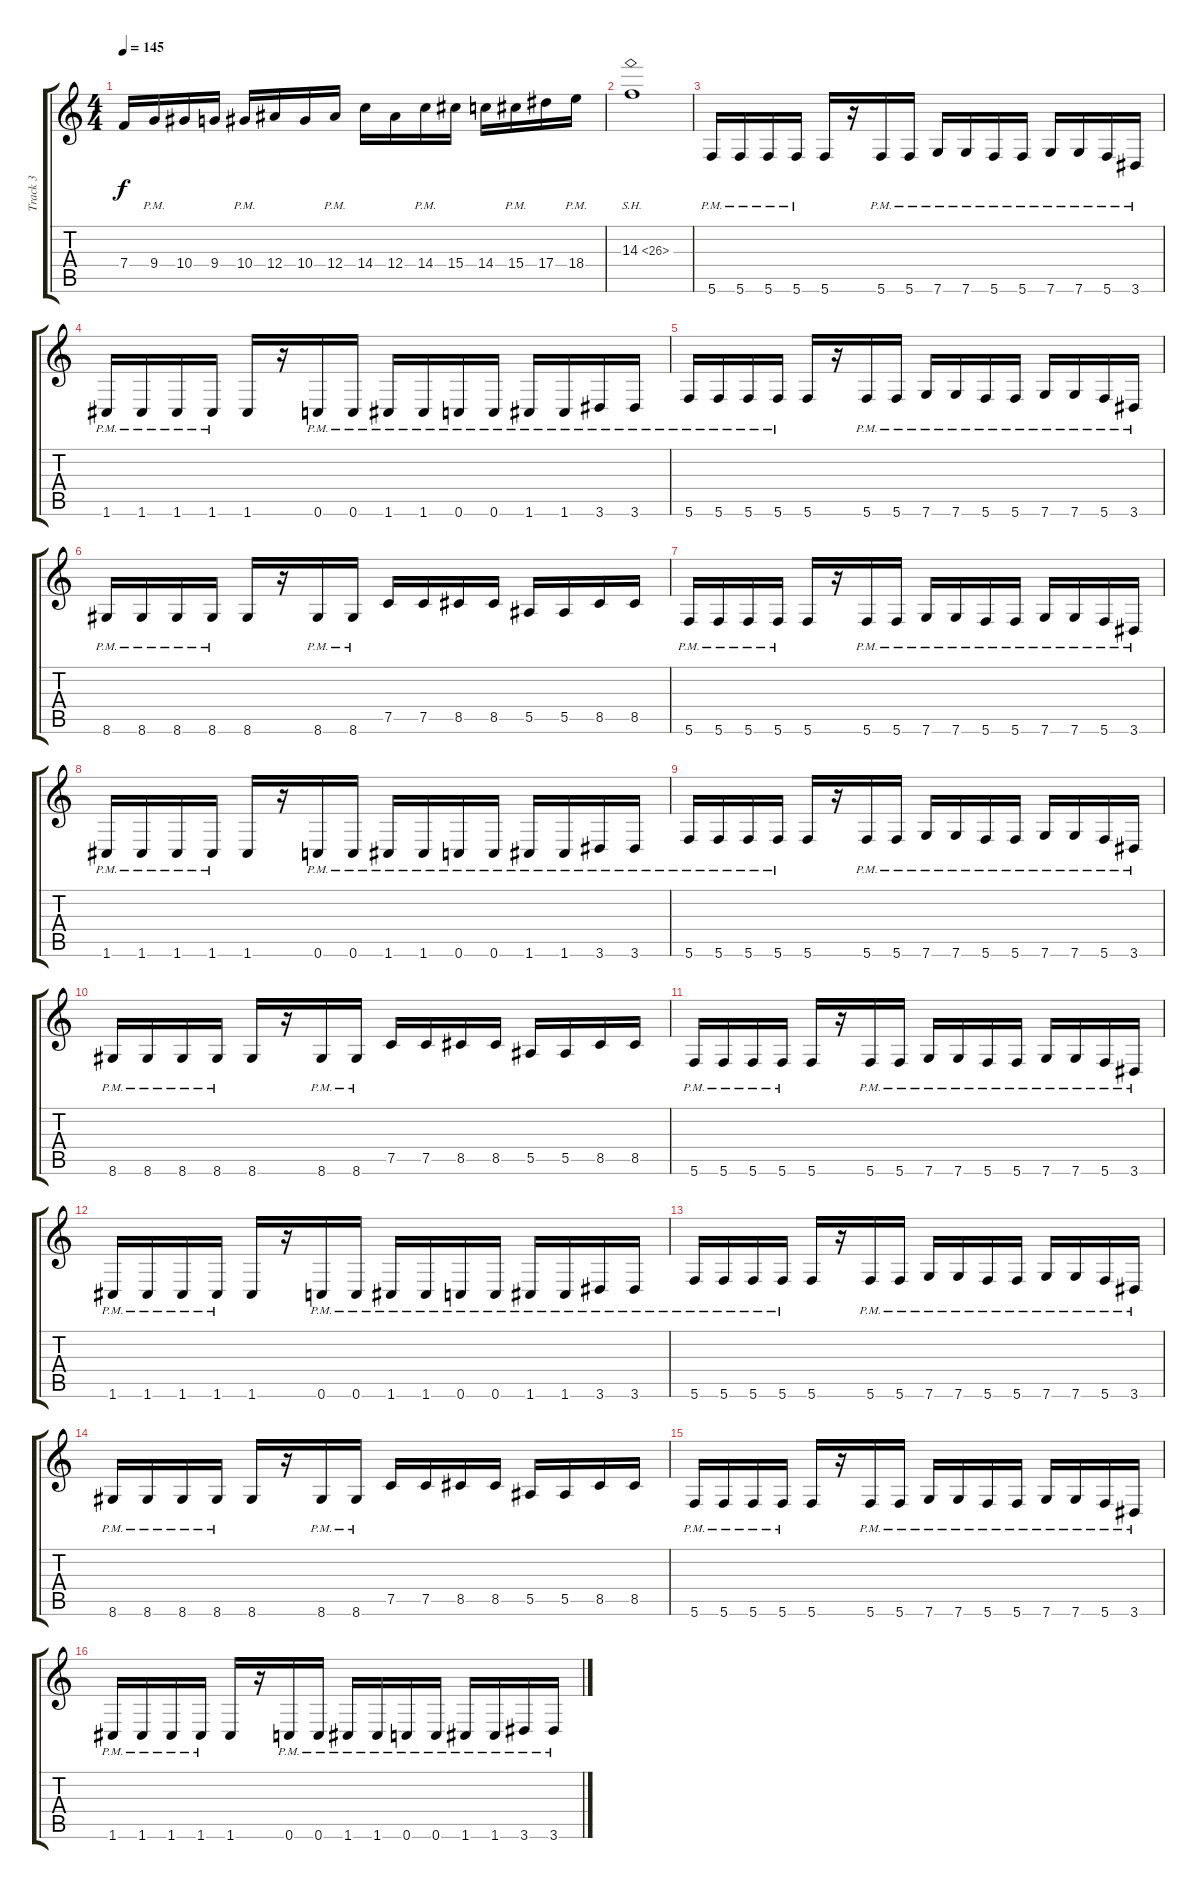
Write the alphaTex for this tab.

\track ("Track 3" "Track 3") {instrument distortionguitar}
\staff {score tabs}
\tuning (C4 G3 Eb3 Bb2 F2 C2) {hide}
\ts (4 4)
\tempo 145
\clef g2
\ks c
7.4.16{dy f} 9.4{pm}.16 10.4.16 9.4.16 10.4{pm}.16 12.4.16 10.4.16 12.4{pm}.16 14.4.16 12.4.16 14.4{pm}.16 15.4.16 14.4.16 15.4{pm}.16 17.4.16 18.4{pm}.16 |
14.3{sh 12}.1 |
5.6{pm}.16{instrument distortionguitar} 5.6{pm}.16 5.6{pm}.16 5.6{pm}.16 5.6.16 r.16 5.6{pm}.16 5.6{pm}.16 7.6{pm}.16 7.6{pm}.16 5.6{pm}.16 5.6{pm}.16 7.6{pm}.16 7.6{pm}.16 5.6{pm}.16 3.6{pm}.16 |
1.6{pm}.16 1.6{pm}.16 1.6{pm}.16 1.6{pm}.16 1.6.16 r.16 0.6{pm}.16 0.6{pm}.16 1.6{pm}.16 1.6{pm}.16 0.6{pm}.16 0.6{pm}.16 1.6{pm}.16 1.6{pm}.16 3.6{pm}.16 3.6{pm}.16 |
5.6{pm}.16 5.6{pm}.16 5.6{pm}.16 5.6{pm}.16 5.6.16 r.16 5.6{pm}.16 5.6{pm}.16 7.6{pm}.16 7.6{pm}.16 5.6{pm}.16 5.6{pm}.16 7.6{pm}.16 7.6{pm}.16 5.6{pm}.16 3.6{pm}.16 |
8.6{pm}.16 8.6{pm}.16 8.6{pm}.16 8.6{pm}.16 8.6.16 r.16 8.6{pm}.16 8.6{pm}.16 7.5.16 7.5.16 8.5.16 8.5.16 5.5.16 5.5.16 8.5.16 8.5.16 |
5.6{pm}.16 5.6{pm}.16 5.6{pm}.16 5.6{pm}.16 5.6.16 r.16 5.6{pm}.16 5.6{pm}.16 7.6{pm}.16 7.6{pm}.16 5.6{pm}.16 5.6{pm}.16 7.6{pm}.16 7.6{pm}.16 5.6{pm}.16 3.6{pm}.16 |
1.6{pm}.16 1.6{pm}.16 1.6{pm}.16 1.6{pm}.16 1.6.16 r.16 0.6{pm}.16 0.6{pm}.16 1.6{pm}.16 1.6{pm}.16 0.6{pm}.16 0.6{pm}.16 1.6{pm}.16 1.6{pm}.16 3.6{pm}.16 3.6{pm}.16 |
5.6{pm}.16 5.6{pm}.16 5.6{pm}.16 5.6{pm}.16 5.6.16 r.16 5.6{pm}.16 5.6{pm}.16 7.6{pm}.16 7.6{pm}.16 5.6{pm}.16 5.6{pm}.16 7.6{pm}.16 7.6{pm}.16 5.6{pm}.16 3.6{pm}.16 |
8.6{pm}.16 8.6{pm}.16 8.6{pm}.16 8.6{pm}.16 8.6.16 r.16 8.6{pm}.16 8.6{pm}.16 7.5.16 7.5.16 8.5.16 8.5.16 5.5.16 5.5.16 8.5.16 8.5.16 |
5.6{pm}.16 5.6{pm}.16 5.6{pm}.16 5.6{pm}.16 5.6.16 r.16 5.6{pm}.16 5.6{pm}.16 7.6{pm}.16 7.6{pm}.16 5.6{pm}.16 5.6{pm}.16 7.6{pm}.16 7.6{pm}.16 5.6{pm}.16 3.6{pm}.16 |
1.6{pm}.16 1.6{pm}.16 1.6{pm}.16 1.6{pm}.16 1.6.16 r.16 0.6{pm}.16 0.6{pm}.16 1.6{pm}.16 1.6{pm}.16 0.6{pm}.16 0.6{pm}.16 1.6{pm}.16 1.6{pm}.16 3.6{pm}.16 3.6{pm}.16 |
5.6{pm}.16 5.6{pm}.16 5.6{pm}.16 5.6{pm}.16 5.6.16 r.16 5.6{pm}.16 5.6{pm}.16 7.6{pm}.16 7.6{pm}.16 5.6{pm}.16 5.6{pm}.16 7.6{pm}.16 7.6{pm}.16 5.6{pm}.16 3.6{pm}.16 |
8.6{pm}.16 8.6{pm}.16 8.6{pm}.16 8.6{pm}.16 8.6.16 r.16 8.6{pm}.16 8.6{pm}.16 7.5.16 7.5.16 8.5.16 8.5.16 5.5.16 5.5.16 8.5.16 8.5.16 |
5.6{pm}.16 5.6{pm}.16 5.6{pm}.16 5.6{pm}.16 5.6.16 r.16 5.6{pm}.16 5.6{pm}.16 7.6{pm}.16 7.6{pm}.16 5.6{pm}.16 5.6{pm}.16 7.6{pm}.16 7.6{pm}.16 5.6{pm}.16 3.6{pm}.16 |
1.6{pm}.16 1.6{pm}.16 1.6{pm}.16 1.6{pm}.16 1.6.16 r.16 0.6{pm}.16 0.6{pm}.16 1.6{pm}.16 1.6{pm}.16 0.6{pm}.16 0.6{pm}.16 1.6{pm}.16 1.6{pm}.16 3.6{pm}.16 3.6{pm}.16
